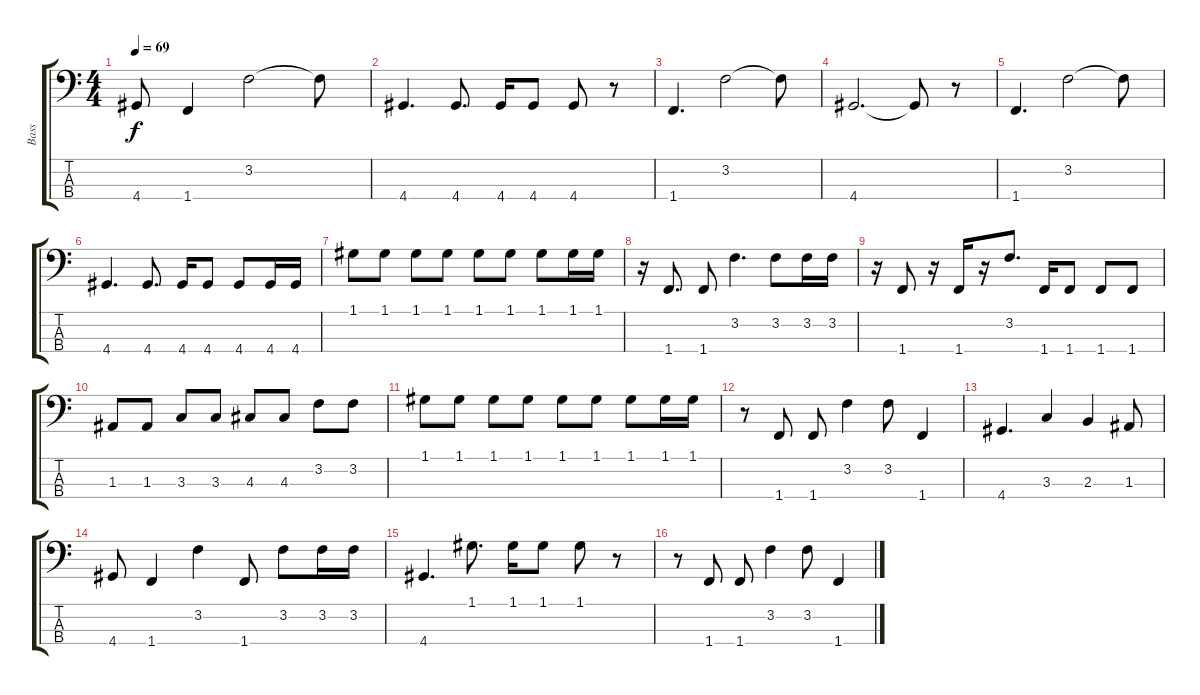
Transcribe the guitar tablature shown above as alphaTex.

\track ("Bass" "Bass") {instrument electricbasspick}
\staff {score tabs}
\tuning (G2 D2 A1 E1) {hide}
\ts (4 4)
\tempo 69
\clef f4
\ks c
4.4.8{dy f} 1.4.4 3.2.2 3.2{t}.8 |
4.4.4{d} 4.4.8{d} 4.4.16 4.4.8 4.4.8 r.8 |
1.4.4{d} 3.2.2 3.2{t}.8 |
4.4.2{d} 4.4{t}.8 r.8 |
1.4.4{d} 3.2.2 3.2{t}.8 |
4.4.4{d} 4.4.8{d} 4.4.16 4.4.8 4.4.8 4.4.16 4.4.16 |
1.1.8 1.1.8 1.1.8 1.1.8 1.1.8 1.1.8 1.1.8 1.1.16 1.1.16 |
r.16 1.4.8{d} 1.4.8 3.2.4{d} 3.2.8 3.2.16 3.2.16 |
r.16 1.4.8 r.16 1.4.16 r.16 3.2.8{d} 1.4.16 1.4.8 1.4.8 1.4.8 |
1.3.8 1.3.8 3.3.8 3.3.8 4.3.8 4.3.8 3.2.8 3.2.8 |
1.1.8 1.1.8 1.1.8 1.1.8 1.1.8 1.1.8 1.1.8 1.1.16 1.1.16 |
r.8 1.4.8 1.4.8 3.2.4 3.2.8 1.4.4 |
4.4.4{d} 3.3.4 2.3.4 1.3.8 |
4.4.8 1.4.4 3.2.4 1.4.8 3.2.8 3.2.16 3.2.16 |
4.4.4{d} 1.1.8{d} 1.1.16 1.1.8 1.1.8 r.8 |
r.8 1.4.8 1.4.8 3.2.4 3.2.8 1.4.4
